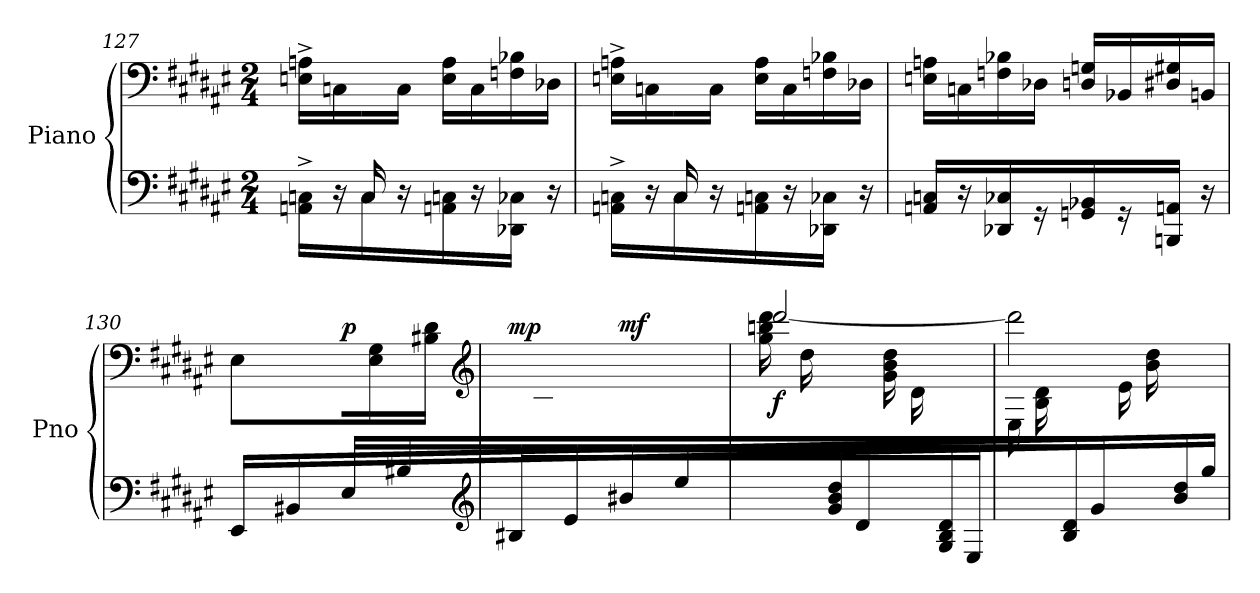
**kern	**kern	**dynam
*part1	*part1	*part1
*staff2	*staff1	*staff1/2
*I"Piano	*	*
*I'Pno	*	*
*clefF4	*clefF4	*
*k[f#c#g#d#a#e#]	*k[f#c#g#d#a#e#]	*
*F#:	*F#:	*
*M2/4	*M2/4	*
=127	=127	=127
*^	*	*
8ryy	16AAn\^ 16Cn\^LL	16En\^ 16An\^LL	.
.	16r	16Cn\	.
16C/	16C\	16ryy	.
4ryy	16r	16C\JJ	.
.	16AAn\ 16Cn\	16E\ 16A\LL	.
.	16r	16C\	.
.	16DD-X\ 16C-X\JJ	16Fn\ 16B-X\	.
16ryy	16r	16D-X\JJ	.
=128	=128	=128	=128
8ryy	16AAn\^ 16Cn\^LL	16En\^ 16An\^LL	.
.	16r	16Cn\	.
16C/	16C\	16ryy	.
4ryy	16r	16C\JJ	.
.	16AAn\ 16Cn\	16E\ 16A\LL	.
.	16r	16C\	.
.	16DD-X\ 16C-X\JJ	16Fn\ 16B-X\	.
16ryy	16r	16D-X\JJ	.
*v	*v	*	*
!!LO:LB:g=z
=129	=129	=129
16AAn/ 16Cn/LL	16En\ 16An\LL	.
16r	16Cn\	.
16DD-X/ 16C-X/	16Fn\ 16B-X\	.
16r	16D-X\JJ	.
16GGn/ 16BB-X/	16Dn/ 16Gn/LL	.
16r	16BB-X/	.
16BBBn/ 16AAn/JJ	16D#X/ 16G#X/	.
16r	16BBn/JJ	.
=130	=130	=130
*^	*^	*
4ryy	16EE#i/LL	8E#i/	16ryy	.
.	16ryy	.	16GG#\	.
.	16BB#X/	8ryy	16ryy	.
.	16ryy	.	16BB#\ 16D#\JJ	.
!	!	!	!	!LO:DY:a
16E#/LL	4ryy	16ryy	4ryy	p
16ryy	.	16E#\ 16G#\	.	.
16B#X/	.	16ryy	.	.
16ryy	.	16B#\ 16d#\JJ	.	.
*	*	*v	*v	*
*clefG2	*	*clefG2	*
=131	=131	=131	=131
!	!	!	!LO:DY:a
16B#X/LL	2ryy	16ryy	mp
16ryy	.	16B#\ 16d#\	.
16e#/	.	16ryy	.
16ryy	.	16e#\ 16g#\JJ	.
!	!	!	!LO:DY:a
16b#X/LL	.	16ryy	mf
16ryy	.	16b#\ 16dd#\	.
16ee#/	.	16ryy	.
16ryy	.	16ee#\ 16gg#\JJ	.
*v	*v	*	*
!!LO:LB:g=z
=132	=132	=132
*	*^	*
*	*	*^	*
!	!	!	!	!LO:DY:b
8ryy	2ryy	[2ddd#/	16gg#\ 16bbn\ 16ddd#\LL	f
.	.	.	16dd#\	.
16g#/ 16b/ 16dd#/	.	.	8ryy	.
16d#/JJ	.	.	.	.
8ryy	.	.	16g#\ 16b\ 16dd#\LL	.
.	.	.	16d#\	.
16G#/ 16B/ 16d#/	.	.	8ryy	.
16E#/JJ	.	.	.	.
*	*	*v	*v	*
=133	=133	=133	=133
*^	*	*	*
8ryy	2ryy	16E#\LL	2ddd#\]	.
.	.	16B\ 16d#\	.	.
16B/ 16d#/	.	8ryy	.	.
16g#/JJ	.	.	.	.
8ryy	.	16e#\LL	.	.
.	.	16b\ 16dd#\	.	.
16b/ 16dd#/	.	8ryy	.	.
16gg#/JJ	.	.	.	.
*v	*v	*	*	*
*	*v	*v	*
=	=	=
*-	*-	*-
